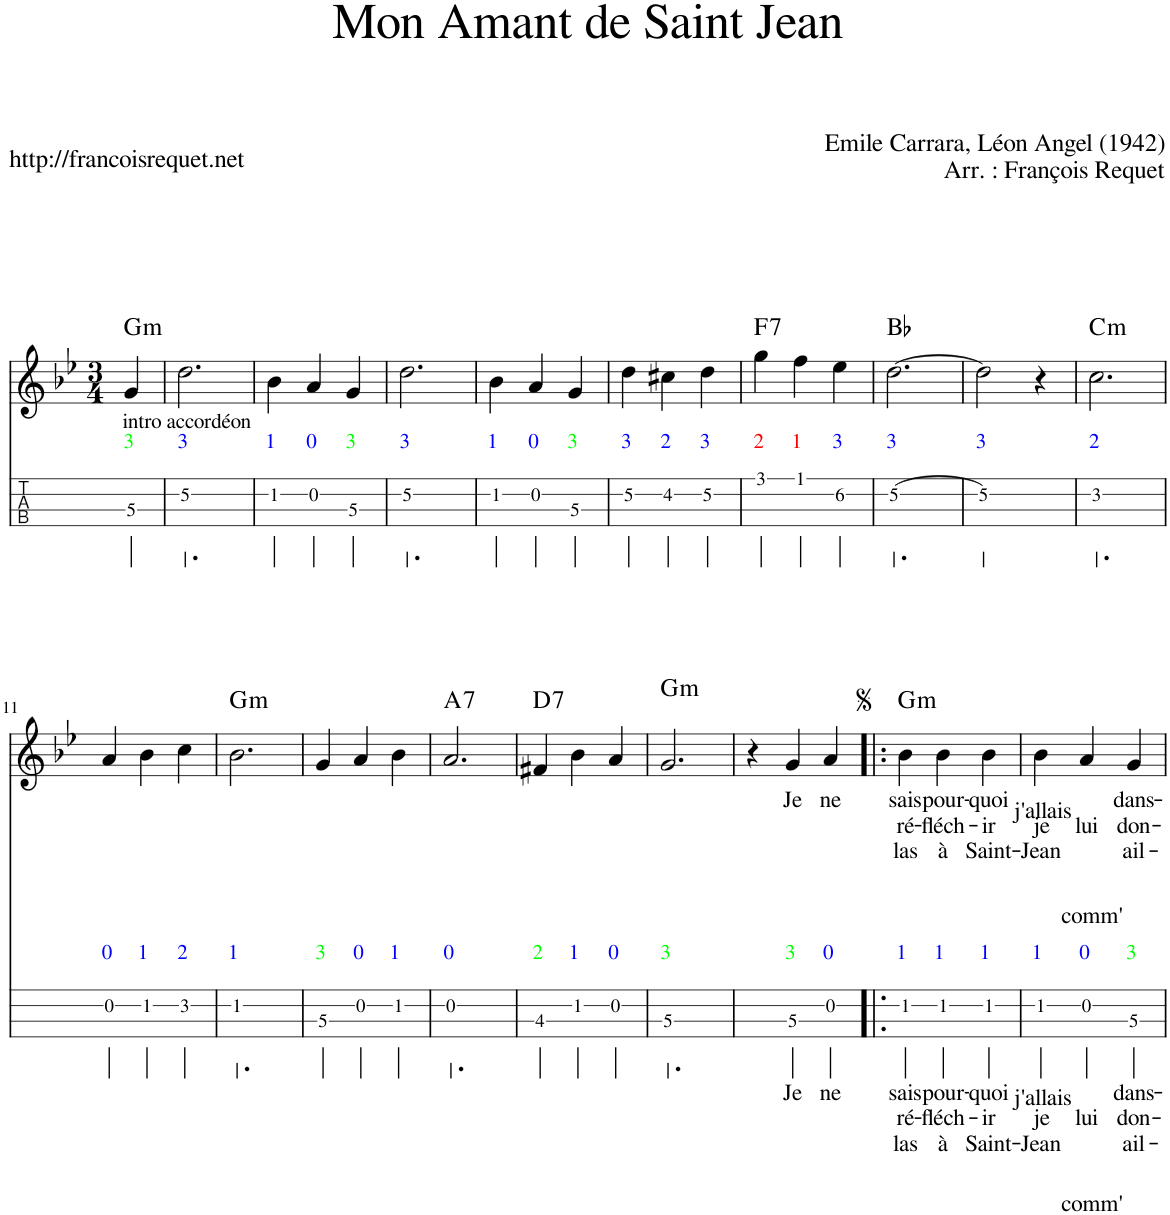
**kern	**text	**text	**text	**kern	**text	**text	**text	**harte
*part2	*part2	*part2	*part2	*part1	*part1	*part1	*part1	*part1
*staff2	*staff2	*staff2	*staff2	*staff1	*staff1	*staff1	*staff1	*
*I"Mandolin [Tablature]	*	*	*	*I"Violin	*	*	*	*
*	*	*	*	*I'Vln	*	*	*	*
*stria4	*	*	*	*	*	*	*	*
*	*	*	*	*clefG2	*	*	*	*
*k[b-e-]	*	*	*	*k[b-e-]	*	*	*	*
*M3/4	*	*	*	*M3/4	*	*	*	*
=1	=1	=1	=1	=1	=1	=1	=1	=1
!	!	!	!	!LO:TX:b:t=intro accordéon	!	!	!	!
!LO:TX:a:color=#00FF00:t=3	!	!	!	!	!	!	!	!LO:H:kt=m
4g\	.	.	.	4g/	.	.	.	G:min
=2	=2	=2	=2	=2	=2	=2	=2	=2
!LO:TX:a:color=#0000FF:t=3	!	!	!	!	!	!	!	!
2.dd\	.	.	.	2.dd\	.	.	.	.
=3	=3	=3	=3	=3	=3	=3	=3	=3
!LO:TX:a:color=#0000FF:t=1	!	!	!	!	!	!	!	!
4b-\	.	.	.	4b-\	.	.	.	.
!LO:TX:a:color=#0000FF:t=0	!	!	!	!	!	!	!	!
4a\	.	.	.	4a/	.	.	.	.
!LO:TX:a:color=#00FF00:t=3	!	!	!	!	!	!	!	!
4g\	.	.	.	4g/	.	.	.	.
=4	=4	=4	=4	=4	=4	=4	=4	=4
!LO:TX:a:color=#0000FF:t=3	!	!	!	!	!	!	!	!
2.dd\	.	.	.	2.dd\	.	.	.	.
=5	=5	=5	=5	=5	=5	=5	=5	=5
!LO:TX:a:color=#0000FF:t=1	!	!	!	!	!	!	!	!
4b-\	.	.	.	4b-\	.	.	.	.
!LO:TX:a:color=#0000FF:t=0	!	!	!	!	!	!	!	!
4a\	.	.	.	4a/	.	.	.	.
!LO:TX:a:color=#00FF00:t=3	!	!	!	!	!	!	!	!
4g\	.	.	.	4g/	.	.	.	.
=6	=6	=6	=6	=6	=6	=6	=6	=6
!LO:TX:a:color=#0000FF:t=3	!	!	!	!	!	!	!	!
4dd\	.	.	.	4dd\	.	.	.	.
!LO:TX:a:color=#0000FF:t=2	!	!	!	!	!	!	!	!
4cc#X\	.	.	.	4cc#X\	.	.	.	.
!LO:TX:a:color=#0000FF:t=3	!	!	!	!	!	!	!	!
4dd\	.	.	.	4dd\	.	.	.	.
=7	=7	=7	=7	=7	=7	=7	=7	=7
!LO:TX:a:color=#FF0000:t=2	!	!	!	!	!	!	!	!LO:H:kt=7
4gg\	.	.	.	4gg\	.	.	.	F:7
!LO:TX:a:color=#FF0000:t=1	!	!	!	!	!	!	!	!
4ff\	.	.	.	4ff\	.	.	.	.
!LO:TX:a:color=#0000FF:t=3	!	!	!	!	!	!	!	!
4ee-\	.	.	.	4ee-\	.	.	.	.
=8	=8	=8	=8	=8	=8	=8	=8	=8
!LO:TX:a:color=#0000FF:t=3	!	!	!	!	!	!	!	!
[2.dd\	.	.	.	[2.dd\	.	.	.	Bb:maj
=9	=9	=9	=9	=9	=9	=9	=9	=9
!LO:TX:a:color=#0000FF:t=3	!	!	!	!	!	!	!	!
2dd\]	.	.	.	2dd\]	.	.	.	.
4r	.	.	.	4r	.	.	.	.
=10	=10	=10	=10	=10	=10	=10	=10	=10
!LO:TX:a:color=#0000FF:t=2	!	!	!	!	!	!	!	!LO:H:kt=m
2.cc\	.	.	.	2.cc\	.	.	.	C:min
!!LO:LB:g=z
=11	=11	=11	=11	=11	=11	=11	=11	=11
!LO:TX:a:color=#0000FF:t=0	!	!	!	!	!	!	!	!
4a\	.	.	.	4a/	.	.	.	.
!LO:TX:a:color=#0000FF:t=1	!	!	!	!	!	!	!	!
4b-\	.	.	.	4b-\	.	.	.	.
!LO:TX:a:color=#0000FF:t=2	!	!	!	!	!	!	!	!
4cc\	.	.	.	4cc\	.	.	.	.
=12	=12	=12	=12	=12	=12	=12	=12	=12
!LO:TX:a:color=#0000FF:t=1	!	!	!	!	!	!	!	!LO:H:kt=m
2.b-\	.	.	.	2.b-\	.	.	.	G:min
=13	=13	=13	=13	=13	=13	=13	=13	=13
!LO:TX:a:color=#00FF00:t=3	!	!	!	!	!	!	!	!
4g\	.	.	.	4g/	.	.	.	.
!LO:TX:a:color=#0000FF:t=0	!	!	!	!	!	!	!	!
4a\	.	.	.	4a/	.	.	.	.
!LO:TX:a:color=#0000FF:t=1	!	!	!	!	!	!	!	!
4b-\	.	.	.	4b-\	.	.	.	.
=14	=14	=14	=14	=14	=14	=14	=14	=14
!LO:TX:a:color=#0000FF:t=0	!	!	!	!	!	!	!	!LO:H:kt=7
2.a\	.	.	.	2.a/	.	.	.	A:7
=15	=15	=15	=15	=15	=15	=15	=15	=15
!LO:TX:a:color=#00FF00:t=2	!	!	!	!	!	!	!	!LO:H:kt=7
4f#X\	.	.	.	4f#X/	.	.	.	D:7
!LO:TX:a:color=#0000FF:t=1	!	!	!	!	!	!	!	!
4b-\	.	.	.	4b-\	.	.	.	.
!LO:TX:a:color=#0000FF:t=0	!	!	!	!	!	!	!	!
4a\	.	.	.	4a/	.	.	.	.
=16	=16	=16	=16	=16	=16	=16	=16	=16
!LO:TX:a:color=#00FF00:t=3	!	!	!	!	!	!	!	!LO:H:kt=m
2.g\	.	.	.	2.g/	.	.	.	G:min
=17	=17	=17	=17	=17	=17	=17	=17	=17
4r	.	.	.	4r	.	.	.	.
!LO:TX:a:color=#00FF00:t=3	!	!	!	!	!	!	!	!
!	!LO:LY:b	!	!	!	!LO:LY:b	!	!	!
4g\	Je	.	.	4g/	Je	.	.	.
!LO:TX:a:color=#0000FF:t=0	!	!	!	!	!	!	!	!
!	!LO:LY:b	!	!	!	!LO:LY:b	!	!	!
4a\	ne	.	.	4a/	ne	.	.	.
=18!|:	=18!|:	=18!|:	=18!|:	=18!|:	=18!|:	=18!|:	=18!|:	=18!|:
!LO:TX:a:color=#0000FF:t=1	!	!	!	!	!	!	!	!
!	!LO:LY:b	!LO:LY:b	!LO:LY:b	!	!LO:LY:b	!LO:LY:b	!LO:LY:b	!LO:H:kt=m
4b-\	sais	ré-	-las	4b-\	sais	ré-	-las	G:min
!LO:TX:a:color=#0000FF:t=1	!	!	!	!	!	!	!	!
!	!LO:LY:b	!LO:LY:b	!LO:LY:b	!	!LO:LY:b	!LO:LY:b	!LO:LY:b	!
4b-\	pour-	-fléch-	à	4b-\	pour-	-fléch-	à	.
!LO:TX:a:color=#0000FF:t=1	!	!	!	!	!	!	!	!
!	!LO:LY:b	!LO:LY:b	!LO:LY:b	!	!LO:LY:b	!LO:LY:b	!LO:LY:b	!
4b-\	-quoi	-ir	Saint-	4b-\	-quoi	-ir	Saint-	.
=19	=19	=19	=19	=19	=19	=19	=19	=19
!LO:TX:a:color=#0000FF:t=1	!	!	!	!	!	!	!	!
!	!LO:LY:b	!LO:LY:b	!LO:LY:b	!	!LO:LY:b	!LO:LY:b	!LO:LY:b	!
4b-\	j'allais	je	-Jean	4b-\	j'allais	je	-Jean	.
!LO:TX:a:color=#0000FF:t=0	!	!	!	!	!	!	!	!
!	!	!LO:LY:b	!LO:LY:b	!	!	!LO:LY:b	!LO:LY:b	!
4a\	.	lui	comm'	4a/	.	lui	comm'	.
!LO:TX:a:color=#00FF00:t=3	!	!	!	!	!	!	!	!
!	!LO:LY:b	!LO:LY:b	!LO:LY:b	!	!LO:LY:b	!LO:LY:b	!LO:LY:b	!
4g\	dans-	don-	ail-	4g/	dans-	don-	ail-	.
=	=	=	=	=	=	=	=	=
*-	*-	*-	*-	*-	*-	*-	*-	*-
